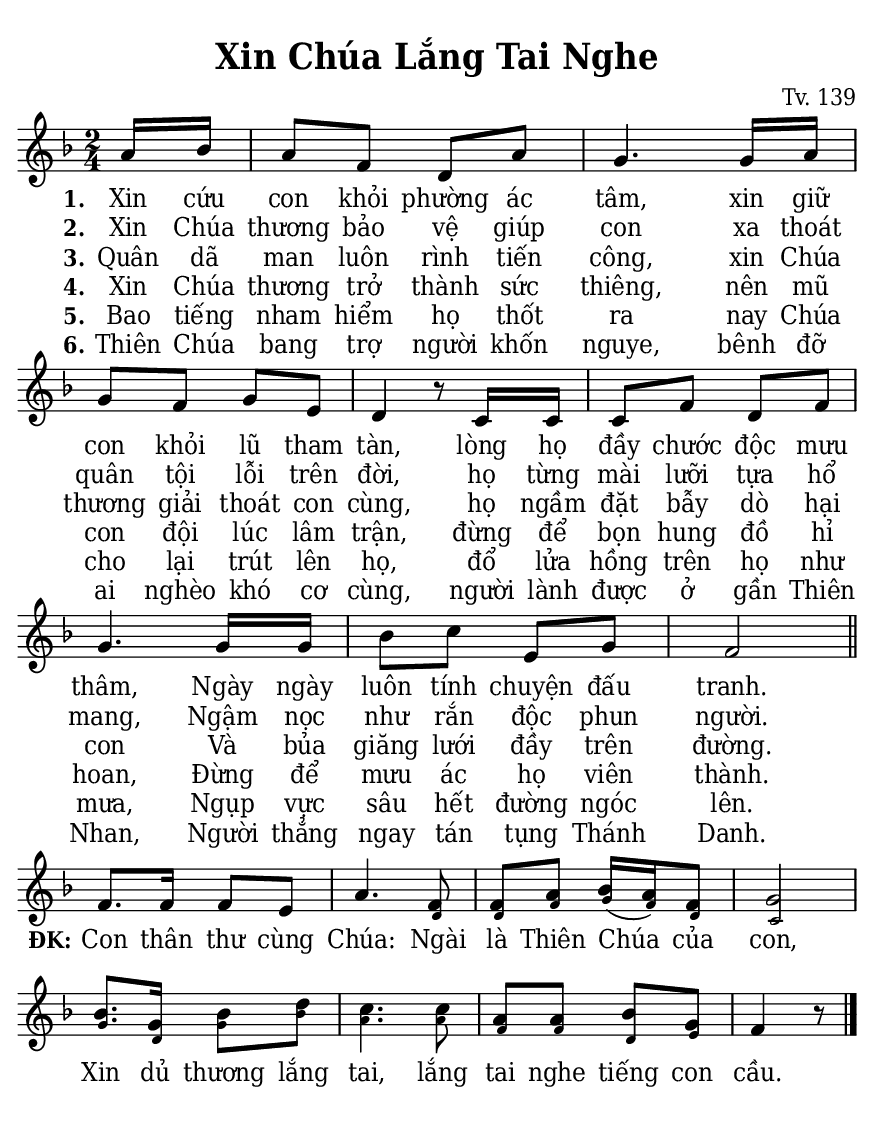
% Cài đặt chung\
\version "2.22.1"
\include "english.ly"

\header {
  title = "Xin Chúa Lắng Tai Nghe"
  composer = "Tv. 139"
  %arranger = "Lm. Kim Long"
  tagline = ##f
}

% Nhạc phiên khúc
nhacPhienKhucSop = \relative c'' {
  \partial 8 a16 bf |
  a8 f d a' |
  g4. g16 a |
  g8 f g e |
  d4 r8 c16 c |
  c8 f d f |
  g4. g16 g |
  bf8 c e, g |
  f2 \bar "||"
  
  f8. f16 f8 e |
  a4. f8 |
  f a bf16 (a) f8 |
  g2 |
  bf8. g16 bf8 d |
  c4. c8 |
  a a bf g |
  f4 r8 \bar "|."
}

nhacPhienKhucAlto = \relative c' {
  r8 |
  R2*8
  f8. f16 f8 e |
  a4. d,8 |
  d f g16 (f) d8 |
  c2 |
  g'8. d16 g8 bf |
  a4. a8 |
  f f d e |
  f4 r8
}

% Lời phiên khúc
loiPhienKhucSop = \lyrics {
  <<
    {
      \set stanza = "1."
      Xin cứu con khỏi phường ác tâm,
      xin giữ con khỏi lũ tham tàn,
      lòng họ đầy chước độc mưu thâm,
      Ngày ngày luôn tính chuyện đấu tranh.
    }
    \new Lyrics {
	    \set associatedVoice = "beSop"
	    \set stanza = "2."
	    Xin Chúa thương bảo vệ giúp con
	    xa thoát quân tội lỗi trên đời,
	    họ từng mài lưỡi tựa hổ mang,
	    Ngậm nọc như rắn độc phun người.
    }
    \new Lyrics {
	    \set associatedVoice = "beSop"
	    \set stanza = "3."
	    Quân dã man luôn rình tiến công,
	    xin Chúa thương giải thoát con cùng,
	    họ ngầm đặt bẫy dò hại con
	    Và bủa giăng lưới đầy trên đường.
    }
    \new Lyrics {
	    \set associatedVoice = "beSop"
	    \set stanza = "4."
	    Xin Chúa thương trở thành sức thiêng,
	    nên mũ con đội lúc lâm trận,
	    đừng để bọn hung đồ hỉ hoan,
	    Đừng để mưu ác họ viên thành.
    }
    \new Lyrics {
	    \set associatedVoice = "beSop"
	    \set stanza = "5."
	    Bao tiếng nham hiểm họ thốt ra
	    nay Chúa cho lại trút lên họ,
	    đổ lửa hồng trên họ như mưa,
	    Ngụp vực sâu hết đường ngóc lên.
    }
    \new Lyrics {
	    \set associatedVoice = "beSop"
	    \set stanza = "6."
	    Thiên Chúa bang trợ người khốn nguye,
	    bênh đỡ ai nghèo khó cơ cùng,
	    người lành được ở gần Thiên Nhan,
	    Người thẳng ngay tán tụng Thánh Danh.
    }
  >>
  \set stanza = "ĐK:"
  Con thân thư cùng Chúa:
  Ngài là Thiên Chúa của con,
  Xin dủ thương lắng tai,
  lắng tai nghe tiếng con cầu.
}

% Dàn trang
\paper {
  #(set-paper-size "a5")
  top-margin = 10\mm
  bottom-margin = 10\mm
  left-margin = 3\mm
  right-margin = 3\mm
  indent = #0
  #(define fonts
	 (make-pango-font-tree "Deja Vu Serif Condensed"
	 		       "Deja Vu Serif Condensed"
			       "Deja Vu Serif Condensed"
			       (/ 20 20)))
  print-page-number = ##f
  page-count = 1
}

TongNhip = {
  \key f \major \time 2/4
  \set Timing.beamExceptions = #'()
  \set Timing.baseMoment = #(ly:make-moment 1/4)
}

% Đổi kích thước nốt cho bè phụ
notBePhu =
#(define-music-function (font-size music) (number? ly:music?)
   (for-some-music
     (lambda (m)
       (if (music-is-of-type? m 'rhythmic-event)
           (begin
             (set! (ly:music-property m 'tweaks)
                   (cons `(font-size . ,font-size)
                         (ly:music-property m 'tweaks)))
             #t)
           #f))
     music)
   music)

\score {
  \new ChoirStaff <<
    \new Staff \with {
        \consists "Merge_rests_engraver"
        printPartCombineTexts = ##f
      }
      <<
      \new Voice \TongNhip \partCombine 
        \nhacPhienKhucSop
        \notBePhu -3 { \nhacPhienKhucAlto }
      \new NullVoice = beSop \nhacPhienKhucSop
      \new Lyrics \lyricsto beSop \loiPhienKhucSop
      >>
  >>
  \layout {
    %\override Staff.TimeSignature.transparent = ##t
    \override Lyrics.LyricSpace.minimum-distance = #1.2
    \override Score.BarNumber.break-visibility = ##(#f #f #f)
    \override Score.SpacingSpanner.uniform-stretching = ##t
  } 
}
